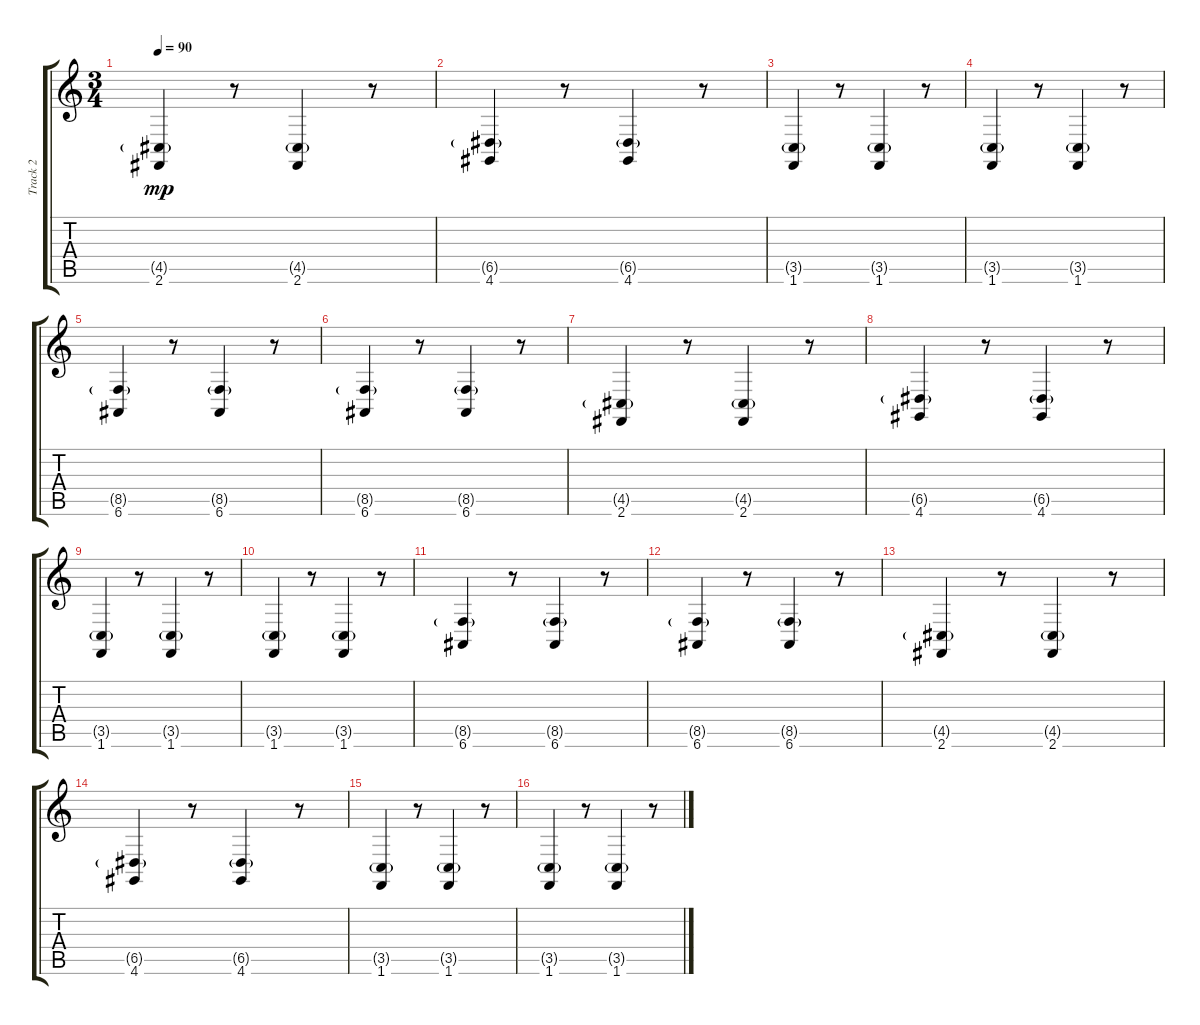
\track ("Track 2" "Track 2") {instrument oboe}
\staff {score tabs}
\tuning (E4 B3 G3 D3 A2 E2) {hide}
\ts (3 4)
\tempo 90
\clef g2
\ks c
(4.5{g} 2.6).4{dy mp} r.8 (4.5{g} 2.6).4 r.8 |
(6.5{g} 4.6).4 r.8 (6.5{g} 4.6).4 r.8 |
(3.5{g} 1.6).4 r.8 (3.5{g} 1.6).4 r.8 |
(3.5{g} 1.6).4 r.8 (3.5{g} 1.6).4 r.8 |
(8.5{g} 6.6).4 r.8 (8.5{g} 6.6).4 r.8 |
(8.5{g} 6.6).4 r.8 (8.5{g} 6.6).4 r.8 |
(4.5{g} 2.6).4 r.8 (4.5{g} 2.6).4 r.8 |
(6.5{g} 4.6).4 r.8 (6.5{g} 4.6).4 r.8 |
(3.5{g} 1.6).4 r.8 (3.5{g} 1.6).4 r.8 |
(3.5{g} 1.6).4 r.8 (3.5{g} 1.6).4 r.8 |
(8.5{g} 6.6).4 r.8 (8.5{g} 6.6).4 r.8 |
(8.5{g} 6.6).4 r.8 (8.5{g} 6.6).4 r.8 |
(4.5{g} 2.6).4 r.8 (4.5{g} 2.6).4 r.8 |
(6.5{g} 4.6).4 r.8 (6.5{g} 4.6).4 r.8 |
(3.5{g} 1.6).4 r.8 (3.5{g} 1.6).4 r.8 |
(3.5{g} 1.6).4 r.8 (3.5{g} 1.6).4 r.8
